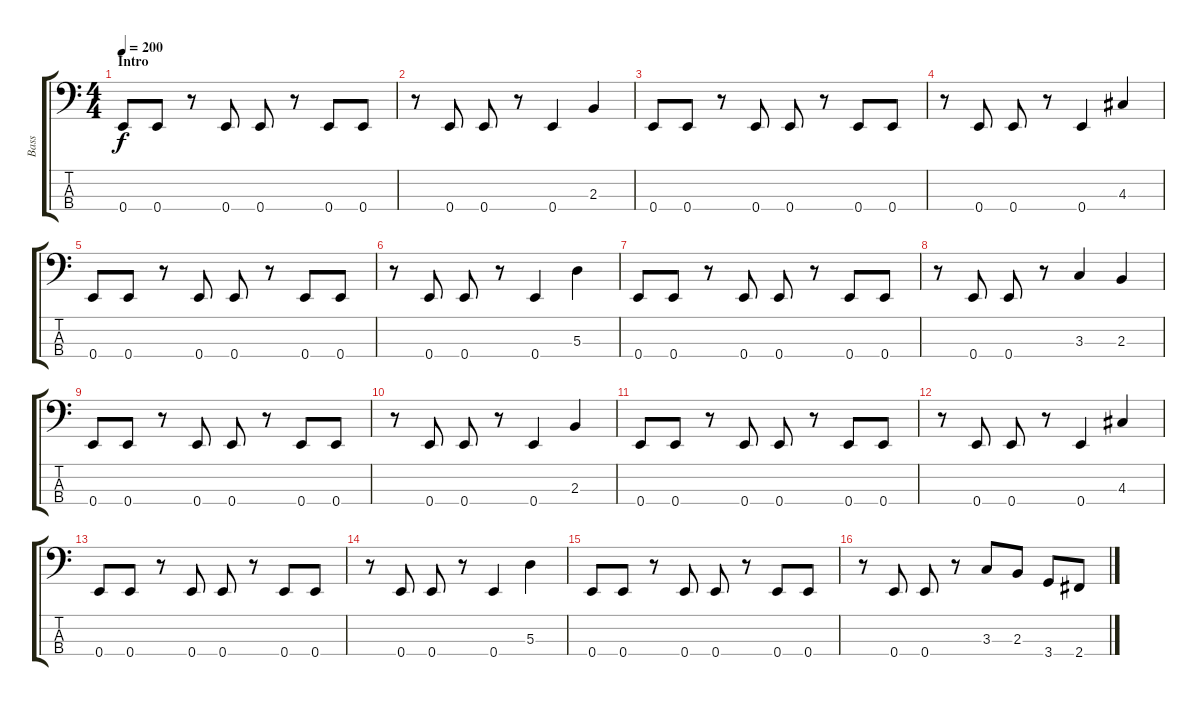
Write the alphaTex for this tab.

\track ("Bass" "Bass") {instrument electricbasspick}
\staff {score tabs}
\tuning (G2 D2 A1 E1) {hide}
\ts (4 4)
\section ("" "Intro")
\tempo 200
\clef f4
\ks c
0.4.8{dy f instrument electricbasspick} 0.4.8 r.8 0.4.8 0.4.8 r.8 0.4.8 0.4.8 |
r.8 0.4.8 0.4.8 r.8 0.4.4 2.3.4 |
0.4.8 0.4.8 r.8 0.4.8 0.4.8 r.8 0.4.8 0.4.8 |
r.8 0.4.8 0.4.8 r.8 0.4.4 4.3.4 |
0.4.8 0.4.8 r.8 0.4.8 0.4.8 r.8 0.4.8 0.4.8 |
r.8 0.4.8 0.4.8 r.8 0.4.4 5.3.4 |
0.4.8 0.4.8 r.8 0.4.8 0.4.8 r.8 0.4.8 0.4.8 |
r.8 0.4.8 0.4.8 r.8 3.3.4 2.3.4 |
0.4.8 0.4.8 r.8 0.4.8 0.4.8 r.8 0.4.8 0.4.8 |
r.8 0.4.8 0.4.8 r.8 0.4.4 2.3.4 |
0.4.8 0.4.8 r.8 0.4.8 0.4.8 r.8 0.4.8 0.4.8 |
r.8 0.4.8 0.4.8 r.8 0.4.4 4.3.4 |
0.4.8 0.4.8 r.8 0.4.8 0.4.8 r.8 0.4.8 0.4.8 |
r.8 0.4.8 0.4.8 r.8 0.4.4 5.3.4 |
0.4.8 0.4.8 r.8 0.4.8 0.4.8 r.8 0.4.8 0.4.8 |
r.8 0.4.8 0.4.8 r.8 3.3.8 2.3.8 3.4.8 2.4.8
